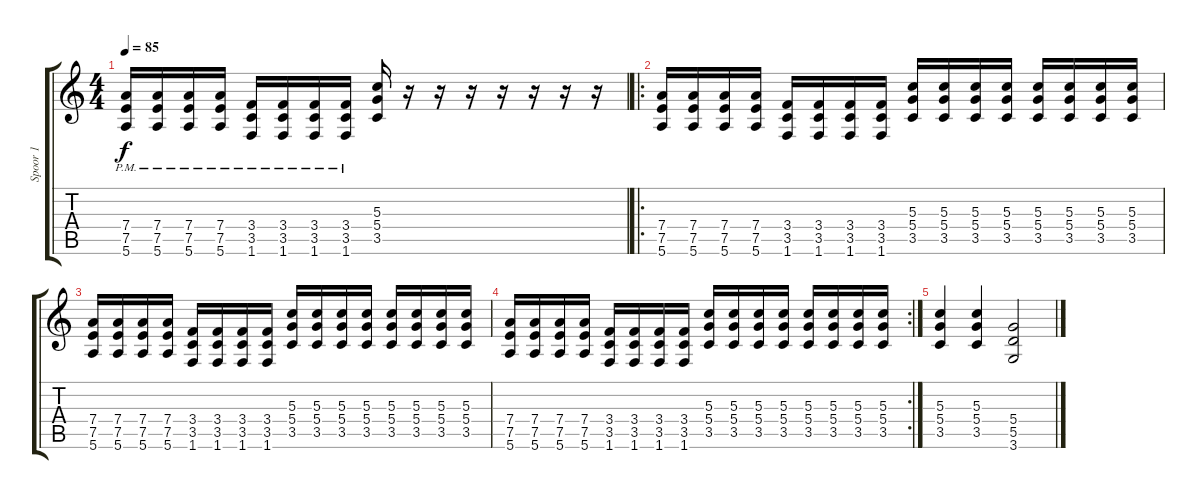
\track ("Spoor 1" "Spoor 1") {instrument distortionguitar}
\staff {score tabs}
\tuning (E4 B3 G3 D3 A2 E2) {hide}
\ts (4 4)
\tempo 85
\clef g2
\ks c
(7.4{pm} 7.5{pm} 5.6{pm}).16{dy f} (7.4{pm} 7.5{pm} 5.6{pm}).16 (7.4{pm} 7.5{pm} 5.6{pm}).16 (7.4{pm} 7.5{pm} 5.6{pm}).16 (3.4{pm} 3.5{pm} 1.6{pm}).16 (3.4{pm} 3.5{pm} 1.6{pm}).16 (3.4{pm} 3.5{pm} 1.6{pm}).16 (3.4{pm} 3.5{pm} 1.6{pm}).16 (5.3 5.4 3.5).16 r.16 r.16 r.16 r.16 r.16 r.16 r.16 |
\ro
(7.4 7.5 5.6).16 (7.4 7.5 5.6).16 (7.4 7.5 5.6).16 (7.4 7.5 5.6).16 (3.4 3.5 1.6).16 (3.4 3.5 1.6).16 (3.4 3.5 1.6).16 (3.4 3.5 1.6).16 (5.3 5.4 3.5).16 (5.3 5.4 3.5).16 (5.3 5.4 3.5).16 (5.3 5.4 3.5).16 (5.3 5.4 3.5).16 (5.3 5.4 3.5).16 (5.3 5.4 3.5).16 (5.3 5.4 3.5).16 |
(7.4 7.5 5.6).16 (7.4 7.5 5.6).16 (7.4 7.5 5.6).16 (7.4 7.5 5.6).16 (3.4 3.5 1.6).16 (3.4 3.5 1.6).16 (3.4 3.5 1.6).16 (3.4 3.5 1.6).16 (5.3 5.4 3.5).16 (5.3 5.4 3.5).16 (5.3 5.4 3.5).16 (5.3 5.4 3.5).16 (5.3 5.4 3.5).16 (5.3 5.4 3.5).16 (5.3 5.4 3.5).16 (5.3 5.4 3.5).16 |
\rc 2
(7.4 7.5 5.6).16 (7.4 7.5 5.6).16 (7.4 7.5 5.6).16 (7.4 7.5 5.6).16 (3.4 3.5 1.6).16 (3.4 3.5 1.6).16 (3.4 3.5 1.6).16 (3.4 3.5 1.6).16 (5.3 5.4 3.5).16 (5.3 5.4 3.5).16 (5.3 5.4 3.5).16 (5.3 5.4 3.5).16 (5.3 5.4 3.5).16 (5.3 5.4 3.5).16 (5.3 5.4 3.5).16 (5.3 5.4 3.5).16 |
(5.3 5.4 3.5).4 (5.3 5.4 3.5).4 (5.4 5.5 3.6).2
